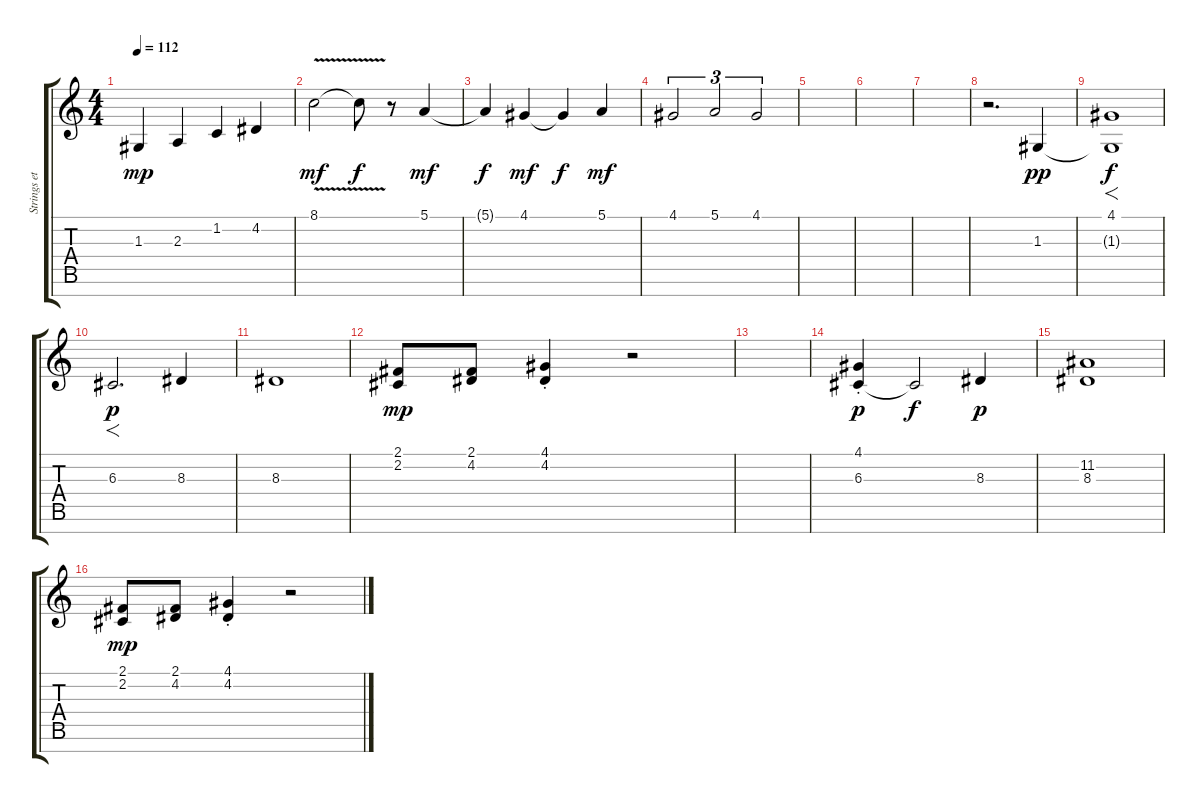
\track ("Strings etc." "Strings et") {instrument stringensemble1}
\staff {score tabs}
\tuning (E4 B3 G3 D3 A2 E2 B1) {hide}
\ts (4 4)
\tempo 112
\clef g2
\ks c
1.3.4{dy mp volume 13 balance 7 instrument oboe} 2.3.4 1.2.4 4.2.4 |
8.1{v}.2{dy mf balance 4 instrument synthvoice} 8.1{t}.8{dy f} r.8 5.1.4{dy mf} |
5.1{t}.4{dy f} 4.1.4{dy mf} 4.1{t}.4{dy f} 5.1.4{dy mf} |
4.1.2{tu (3 2)} 5.1.2{tu (3 2)} 4.1.2{tu (3 2)} |
|
|
|
r.2{d balance 4 instrument choiraahs} 1.3.4{dy pp balance 8} |
(4.1 1.3{t}).1{f dy f} |
6.3.2{f d dy p} 8.3.4 |
8.3.1 |
(2.1 2.2).8{dy mp} (2.1 4.2).8 (4.1{st} 4.2{st}).4 r.2 |
|
(4.1{st} 6.3).4{dy p} 6.3{t}.2{dy f} 8.3.4{dy p} |
(11.2 8.3).1 |
(2.1 2.2).8{dy mp} (2.1 4.2).8 (4.1{st} 4.2{st}).4 r.2
